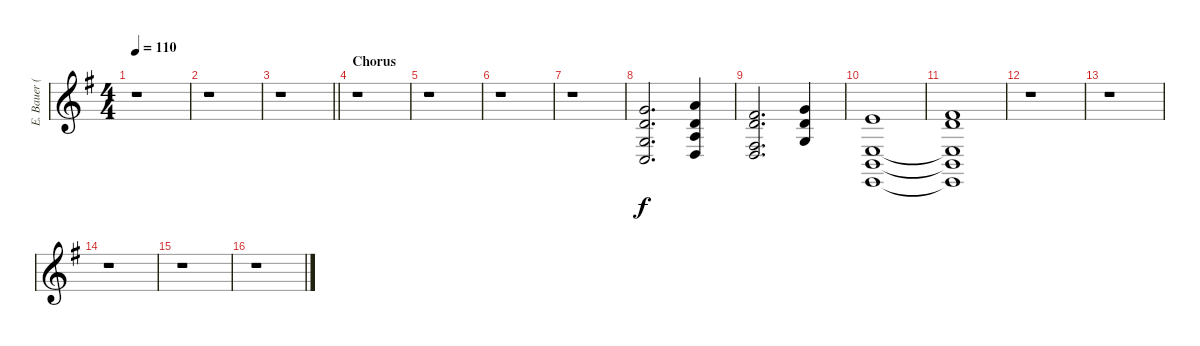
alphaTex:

\track ("E. Bauer (Keyboard)" "E. Bauer (") {instrument acousticgrandpiano}
\staff {score}
\tuning (E4 B3 G3 D3 A2 E2) {hide}
\ts (4 4)
\tempo 110
\clef g2
\ks eminor
r.1{dy f} |
r.1 |
\barLineRight lightlight
r.1 |
\section ("" "Chorus")
r.1 |
r.1 |
r.1 |
r.1 |
(3.1 3.2 0.3 3.5).2{d instrument choiraahs} (5.1 3.2 2.3 0.4).4 |
(2.1 3.2 4.4 5.5).2{d} (3.1 3.2 0.3).4 |
(0.1 2.4 2.5 0.6).1 |
(7.2 7.3 2.4{t} 2.5{t} 0.6{t}).1 |
r.1 |
r.1 |
r.1 |
r.1 |
r.1
